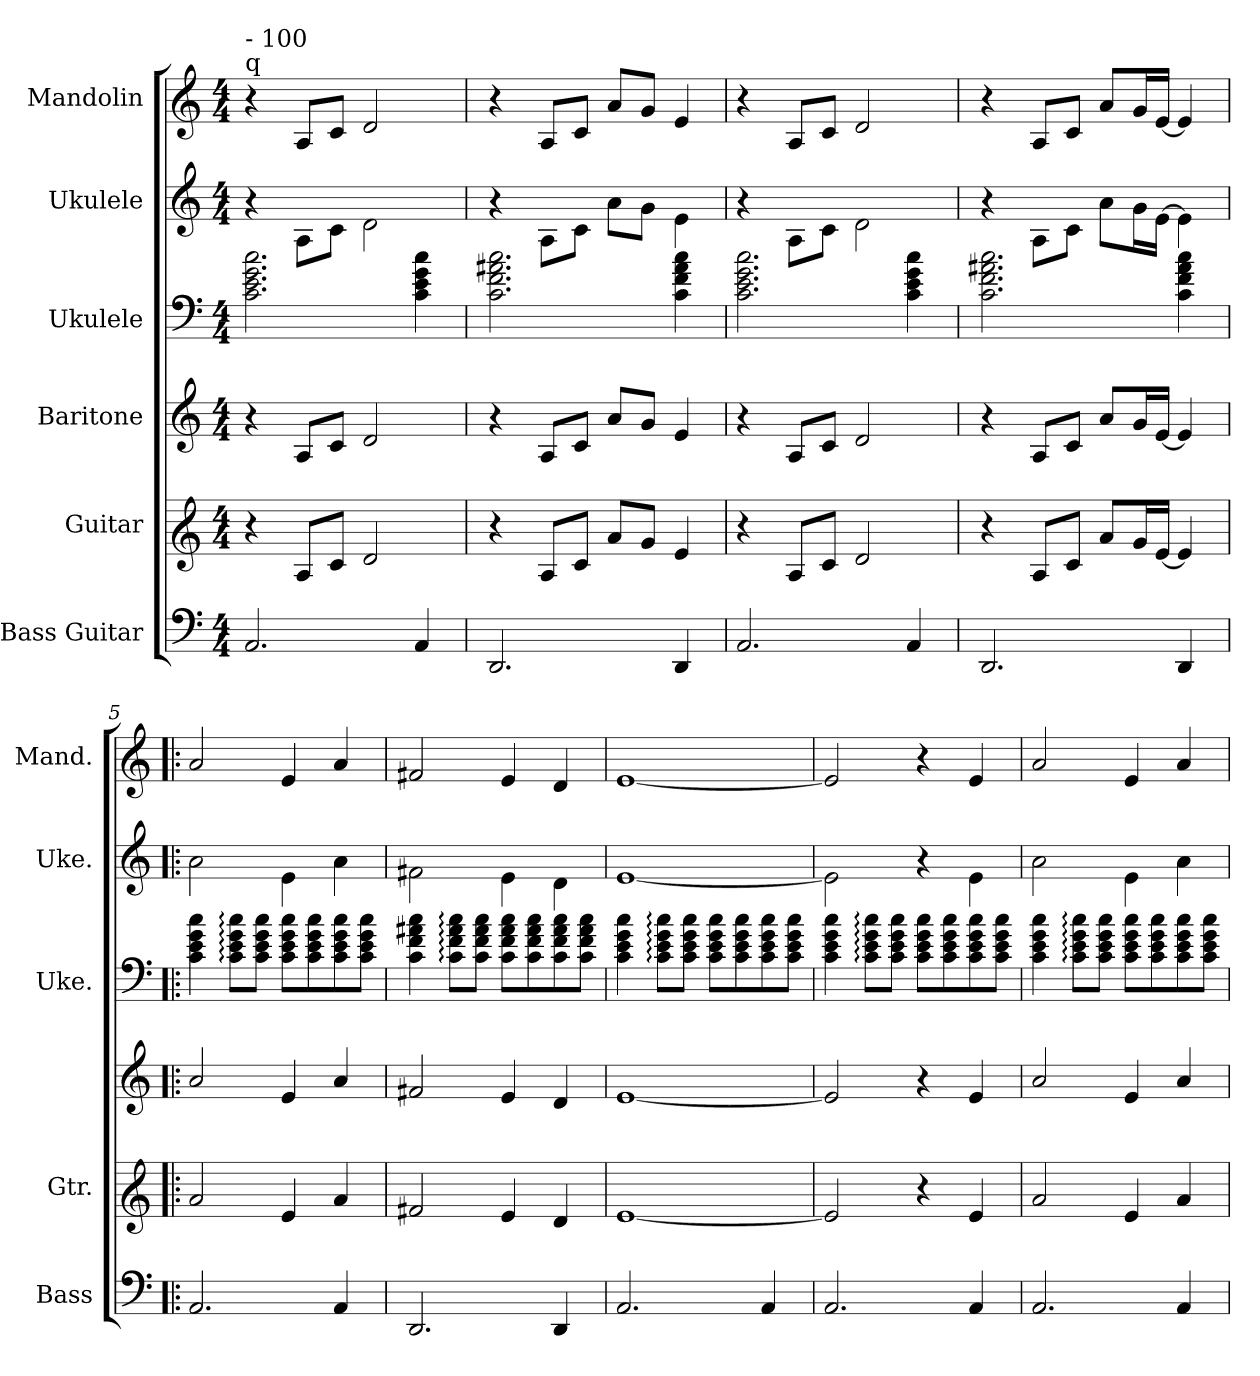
**kern	**kern	**harte	**kern	**harte	**kern	**kern	**harte	**kern	**harte
*part6	*part5	*part5	*part4	*part4	*part3	*part2	*part2	*part1	*part1
*staff6	*staff5	*	*staff4	*	*staff3	*staff2	*	*staff1	*
*I"Bass Guitar	*I"Guitar	*	*I"Baritone	*	*I"Ukulele	*I"Ukulele	*	*I"Mandolin	*
*I'Bass	*I'Gtr.	*	*	*	*I'Uke.	*I'Uke.	*	*I'Mand.	*
!!LO:PB:g=z
*stria4	*stria6	*	*stria4	*	*stria4	*stria4	*	*	*
*	*	*	*	*	*	*	*	*clefG2	*
*k[]	*k[]	*	*k[]	*	*k[]	*k[]	*	*k[]	*
*C:	*C:	*	*C:	*	*C:	*C:	*	*C:	*
*M4/4	*M4/4	*	*M4/4	*	*M4/4	*M4/4	*	*M4/4	*
=1	=1	=1	=1	=1	=1	=1	=1	=1	=1
!	!	!	!	!	!	!	!	!LO:TX:a:t=q	!
!	!	!	!	!	!	!	!	!LO:TX:t=- 100	!
2.AAi/	4r	A:min	4r	A:min	2.Ai\ 2.ci 2.ei 2.ai	4r	A:min	4r	A:min
.	8Aj/L	.	8Aj/L	.	.	8Aj\L	.	8Aj/L	.
.	8cj/J	.	8cj/J	.	.	8cj\J	.	8cj/J	.
.	(2dj/	.	(2dj/	.	.	(2dj\	.	(2dj/	.
4AAi/	.	.	.	.	4Ai\ 4ci 4ei 4ai	.	.	.	.
=2	=2	=2	=2	=2	=2	=2	=2	=2	=2
2.DDi/	4r	D:maj	4r	D:maj	2.Ai\ 2.di 2.f#i 2.ai	4r	D:maj	4r	D:maj
.	8Aj/L	.	8Aj/L	.	.	8Aj\L	.	8Aj/L	.
.	8cj/J	.	8cj/J	.	.	8cj\J	.	8cj/J	.
.	8aj/L	.	8aj/L	.	.	8aj\L	.	8aj/L	.
.	8gj/J	.	8gj/J	.	.	8gj\J	.	8gj/J	.
4DDi/	4ej/	.	4ej/	.	4Ai\ 4di 4f#i 4ai	4ej\	.	4ej/	.
=3	=3	=3	=3	=3	=3	=3	=3	=3	=3
2.AAi/	4r	A:min	4r	A:min	2.Ai\ 2.ci 2.ei 2.ai	4r	A:min	4r	A:min
.	8Aj/L	.	8Aj/L	.	.	8Aj\L	.	8Aj/L	.
.	8cj/J	.	8cj/J	.	.	8cj\J	.	8cj/J	.
.	(2dj/	.	(2dj/	.	.	(2dj\	.	(2dj/	.
4AAi/	.	.	.	.	4Ai\ 4ci 4ei 4ai	.	.	.	.
=4	=4	=4	=4	=4	=4	=4	=4	=4	=4
2.DDi/	4r	D:maj	4r	D:maj	2.Ai\ 2.di 2.f#i 2.ai	4r	D:maj	4r	D:maj
.	8Aj/L	.	8Aj/L	.	.	8Aj\L	.	8Aj/L	.
.	8cj/J	.	8cj/J	.	.	8cj\J	.	8cj/J	.
.	8aj/L	.	8aj/L	.	.	8aj\L	.	8aj/L	.
.	16gj/L	.	16gj/L	.	.	16gj\L	.	16gj/L	.
.	[16ej/JJ	.	[16ej/JJ	.	.	[16ej\JJ	.	[16ej/JJ	.
4DDi/	4eZ/]	.	4eZ/]	.	4Ai\ 4di 4f#i 4ai	4eZ\]	.	4eZ/]	.
!!LO:PB:g=z
=5!|:	=5!|:	=5!|:	=5!|:	=5!|:	=5!|:	=5!|:	=5!|:	=5!|:	=5!|:
2.AAi/	2aZ/	A:min	2aZ/	A:min	4Ai\ 4ci 4ei 4ai	2aZ\	A:min	2aZ/	A:min
.	.	.	.	.	8Ai\: 8ci: 8ei: 8ai:L	.	.	.	.
.	.	.	.	.	8Ai\ 8ci 8ei 8aiJ	.	.	.	.
.	4eZ/	.	4eZ/	.	8Ai\ 8ci 8ei 8aiL	4eZ\	.	4eZ/	.
.	.	.	.	.	8Ai\ 8ci 8ei 8ai	.	.	.	.
4AAi/	4aZ/	.	4aZ/	.	8Ai\ 8ci 8ei 8ai	4aZ\	.	4aZ/	.
.	.	.	.	.	8Ai\ 8ci 8ei 8aiJ	.	.	.	.
=6	=6	=6	=6	=6	=6	=6	=6	=6	=6
2.DDi/	2f#Z/	D:maj	2f#Z/	D:maj	4Ai\ 4di 4f#i 4ai	2f#Z\	D:maj	2f#XZ/	D:maj
.	.	.	.	.	8Ai\: 8di: 8f#i: 8ai:L	.	.	.	.
.	.	.	.	.	8Ai\ 8di 8f#i 8aiJ	.	.	.	.
.	4eZ/	.	4eZ/	.	8Ai\ 8di 8f#i 8aiL	4eZ\	.	4eZ/	.
.	.	.	.	.	8Ai\ 8di 8f#i 8ai	.	.	.	.
4DDi/	4dZ/	.	4dZ/	.	8Ai\ 8di 8f#i 8ai	4dZ\	.	4dZ/	.
.	.	.	.	.	8Ai\ 8di 8f#i 8aiJ	.	.	.	.
=7	=7	=7	=7	=7	=7	=7	=7	=7	=7
2.AAi/	[1eZ	A:min	[1eZ	A:min	4Ai\ 4ci 4ei 4ai	[1eZ	A:min	[1eZ	A:min
.	.	.	.	.	8Ai\: 8ci: 8ei: 8ai:L	.	.	.	.
.	.	.	.	.	8Ai\ 8ci 8ei 8aiJ	.	.	.	.
.	.	.	.	.	8Ai\ 8ci 8ei 8aiL	.	.	.	.
.	.	.	.	.	8Ai\ 8ci 8ei 8ai	.	.	.	.
4AAi/	.	.	.	.	8Ai\ 8ci 8ei 8ai	.	.	.	.
.	.	.	.	.	8Ai\ 8ci 8ei 8aiJ	.	.	.	.
=8	=8	=8	=8	=8	=8	=8	=8	=8	=8
2.AAi/	2eZ/]	.	2eZ/]	.	4Ai\ 4ci 4ei 4ai	2eZ\]	.	2eZ/]	.
.	.	.	.	.	8Ai\: 8ci: 8ei: 8ai:L	.	.	.	.
.	.	.	.	.	8Ai\ 8ci 8ei 8aiJ	.	.	.	.
.	4r	.	4r	.	8Ai\ 8ci 8ei 8aiL	4r	.	4r	.
.	.	.	.	.	8Ai\ 8ci 8ei 8ai	.	.	.	.
4AAi/	4eZ/	.	4eZ/	.	8Ai\ 8ci 8ei 8ai	4eZ\	.	4eZ/	.
.	.	.	.	.	8Ai\ 8ci 8ei 8aiJ	.	.	.	.
!!LO:LB:g=z
=9	=9	=9	=9	=9	=9	=9	=9	=9	=9
2.AAi/	2aZ/	.	2aZ/	.	4Ai\ 4ci 4ei 4ai	2aZ\	.	2aZ/	.
.	.	.	.	.	8Ai\: 8ci: 8ei: 8ai:L	.	.	.	.
.	.	.	.	.	8Ai\ 8ci 8ei 8aiJ	.	.	.	.
.	4eZ/	.	4eZ/	.	8Ai\ 8ci 8ei 8aiL	4eZ\	.	4eZ/	.
.	.	.	.	.	8Ai\ 8ci 8ei 8ai	.	.	.	.
4AAi/	4aZ/	.	4aZ/	.	8Ai\ 8ci 8ei 8ai	4aZ\	.	4aZ/	.
.	.	.	.	.	8Ai\ 8ci 8ei 8aiJ	.	.	.	.
=	=	=	=	=	=	=	=	=	=
*-	*-	*-	*-	*-	*-	*-	*-	*-	*-
